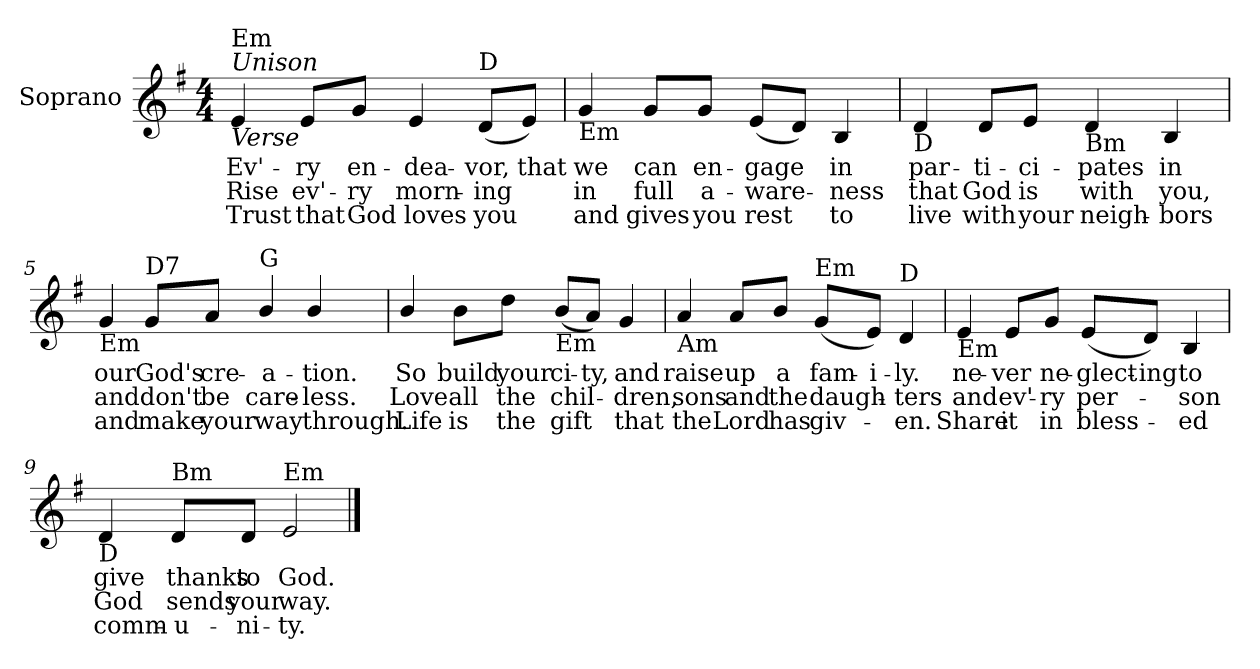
**kern	**text	**text	**text
*part1	*part1	*part1	*part1
*staff1	*staff1	*staff1	*staff1
*I"Soprano	*	*	*
*I'S	*	*	*
*clefG2	*	*	*
*k[f#]	*	*	*
*M4/4	*	*	*
=1	=1	=1	=1
!LO:TX:b:i:t=Verse	!	!	!
!LO:TX:a:i:t=Unison	!	!	!
!LO:TX:a:t=Em	!	!	!
!	!LO:LY:b	!LO:LY:b	!LO:LY:b
4e/	Ev'-	Rise	Trust
!	!LO:LY:b	!LO:LY:b	!LO:LY:b
8e/L	-ry	ev'-	that
!	!LO:LY:b	!LO:LY:b	!LO:LY:b
8g/J	en-	-ry	God
!	!LO:LY:b	!LO:LY:b	!LO:LY:b
4e/	-dea-	morn-	loves
!LO:TX:a:t=D	!	!	!
!	!LO:LY:b	!LO:LY:b	!LO:LY:b
(<8d/L	-vor,	-ing	you
!	!LO:LY:b	!	!
8e/J)	that	.	.
=2	=2	=2	=2
!LO:TX:b:t=Em	!	!	!
!	!LO:LY:b	!LO:LY:b	!LO:LY:b
4g/	we	in	and
!	!LO:LY:b	!LO:LY:b	!LO:LY:b
8g/L	can	full	gives
!	!LO:LY:b	!LO:LY:b	!LO:LY:b
8g/J	en-	a-	you
!	!LO:LY:b	!LO:LY:b	!LO:LY:b
(<8e/L	-gage	-ware-	rest
8d/J)	.	.	.
!	!LO:LY:b	!LO:LY:b	!LO:LY:b
4B/	in	-ness	to
!!LO:LB:g=z
=3	=3	=3	=3
!LO:TX:b:t=D	!	!	!
!	!LO:LY:b	!LO:LY:b	!LO:LY:b
4d/	par-	that	live
!	!LO:LY:b	!LO:LY:b	!LO:LY:b
8d/L	-ti-	God	with
!	!LO:LY:b	!LO:LY:b	!LO:LY:b
8e/J	-ci-	is	your
=4-	=4-	=4-	=4-
!LO:TX:b:t=Bm	!	!	!
!	!LO:LY:b	!LO:LY:b	!LO:LY:b
4d/	-pates	with	neigh-
!	!LO:LY:b	!LO:LY:b	!LO:LY:b
4B/	in	you,	-bors
=5	=5	=5	=5
!LO:TX:b:t=Em	!	!	!
!	!LO:LY:b	!LO:LY:b	!LO:LY:b
4g/	our	and	and
!LO:TX:a:t=D7	!	!	!
!	!LO:LY:b	!LO:LY:b	!LO:LY:b
8g/L	God's	don't	make
!	!LO:LY:b	!LO:LY:b	!LO:LY:b
8a/J	cre-	be	your
!LO:TX:a:t=G	!	!	!
!	!LO:LY:b	!LO:LY:b	!LO:LY:b
4b/	-a-	care-	way
!	!LO:LY:b	!LO:LY:b	!LO:LY:b
4b/	-tion.	-less.	through.
!!LO:LB:g=z
=6	=6	=6	=6
!	!LO:LY:b	!LO:LY:b	!LO:LY:b
4b/	So	Love	Life
!	!LO:LY:b	!LO:LY:b	!LO:LY:b
8b\L	build	all	is
!	!LO:LY:b	!LO:LY:b	!LO:LY:b
8dd\J	your	the	the
!LO:TX:b:t=Em	!	!	!
!	!LO:LY:b	!LO:LY:b	!LO:LY:b
(<8b/L	ci-	chil-	gift
!	!LO:LY:b	!	!
8a/J)	-ty,	.	.
!	!LO:LY:b	!LO:LY:b	!LO:LY:b
4g/	and	-dren,	that
=7	=7	=7	=7
!LO:TX:b:t=Am	!	!	!
!	!LO:LY:b	!LO:LY:b	!LO:LY:b
4a/	raise	sons	the
!	!LO:LY:b	!LO:LY:b	!LO:LY:b
8a/L	up	and	Lord
!	!LO:LY:b	!LO:LY:b	!LO:LY:b
8b/J	a	the	has
!LO:TX:a:t=Em	!	!	!
!	!LO:LY:b	!LO:LY:b	!LO:LY:b
(<8g/L	fam-	daugh-	giv-
!	!LO:LY:b	!	!
8e/J)	-i-	.	.
!LO:TX:a:t=D	!	!	!
!	!LO:LY:b	!LO:LY:b	!LO:LY:b
4d/	-ly.	-ters	-en.
!!LO:LB:g=z
=8	=8	=8	=8
!LO:TX:b:t=Em	!	!	!
!	!LO:LY:b	!LO:LY:b	!LO:LY:b
4e/	ne-	and	Share
!	!LO:LY:b	!LO:LY:b	!LO:LY:b
8e/L	-ver	ev'-	it
!	!LO:LY:b	!LO:LY:b	!LO:LY:b
8g/J	ne-	-ry	in
!	!LO:LY:b	!LO:LY:b	!LO:LY:b
(<8e/L	-glect-	per-	bless-
!	!LO:LY:b	!	!
8d/J)	-ing	.	.
!	!LO:LY:b	!LO:LY:b	!LO:LY:b
4B/	to	-son	-ed
=9	=9	=9	=9
!LO:TX:b:t=D	!	!	!
!	!LO:LY:b	!LO:LY:b	!LO:LY:b
4d/	give	God	comm-
!LO:TX:a:t=Bm	!	!	!
!	!LO:LY:b	!LO:LY:b	!LO:LY:b
8d/L	thanks	sends	-u-
!	!LO:LY:b	!LO:LY:b	!LO:LY:b
8d/J	to	your	-ni-
!LO:TX:a:t=Em	!	!	!
!	!LO:LY:b	!LO:LY:b	!LO:LY:b
2e/	God.	way.	-ty.
==	==	==	==
*-	*-	*-	*-
